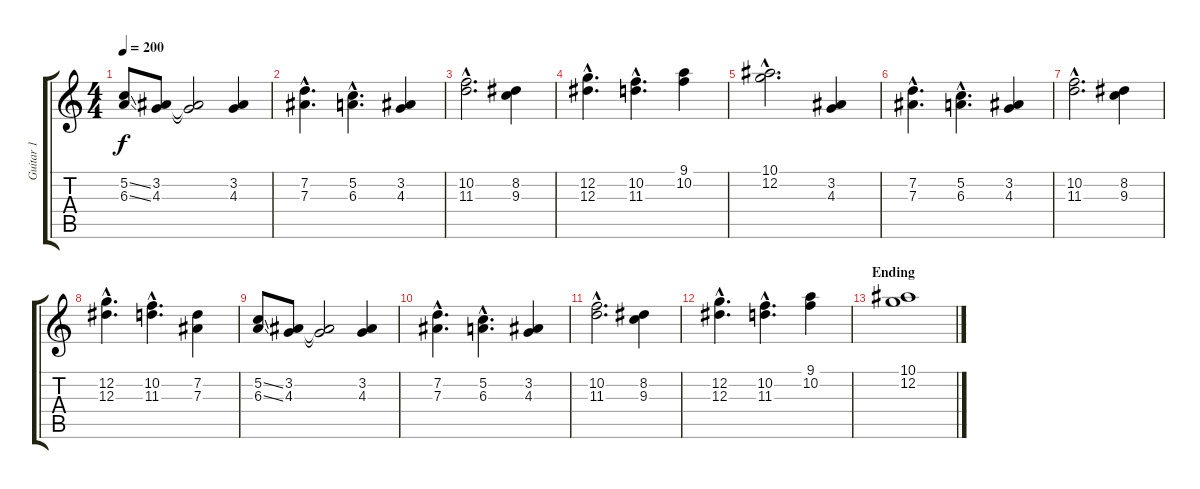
\track ("Guitar 1" "Guitar 1") {instrument distortionguitar}
\staff {score tabs}
\tuning (C4 G3 Eb3 Bb2 F2 C2) {hide}
\ts (4 4)
\tempo 200
\clef g2
\ks c
(5.2{ss} 6.3{ss}).8{dy f} (3.2 4.3).8 (3.2{t} 4.3{t}).2 (3.2 4.3).4 |
(7.2{hac} 7.3{hac}).4{d} (5.2{hac} 6.3{hac}).4{d} (3.2 4.3).4 |
(10.2{hac} 11.3{hac}).2{d} (8.2 9.3).4 |
(12.2{hac} 12.3{hac}).4{d} (10.2{hac} 11.3{hac}).4{d} (9.1 10.2).4 |
(10.1{hac} 12.2{hac}).2{d} (3.2 4.3).4 |
(7.2{hac} 7.3{hac}).4{d} (5.2{hac} 6.3{hac}).4{d} (3.2 4.3).4 |
(10.2{hac} 11.3{hac}).2{d} (8.2 9.3).4 |
(12.2{hac} 12.3{hac}).4{d} (10.2{hac} 11.3{hac}).4{d} (7.2 7.3).4 |
(5.2{ss} 6.3{ss}).8 (3.2 4.3).8 (3.2{t} 4.3{t}).2 (3.2 4.3).4 |
(7.2{hac} 7.3{hac}).4{d} (5.2{hac} 6.3{hac}).4{d} (3.2 4.3).4 |
(10.2{hac} 11.3{hac}).2{d} (8.2 9.3).4 |
(12.2{hac} 12.3{hac}).4{d} (10.2{hac} 11.3{hac}).4{d} (9.1 10.2).4 |
\section ("" "Ending")
(10.1 12.2).1
